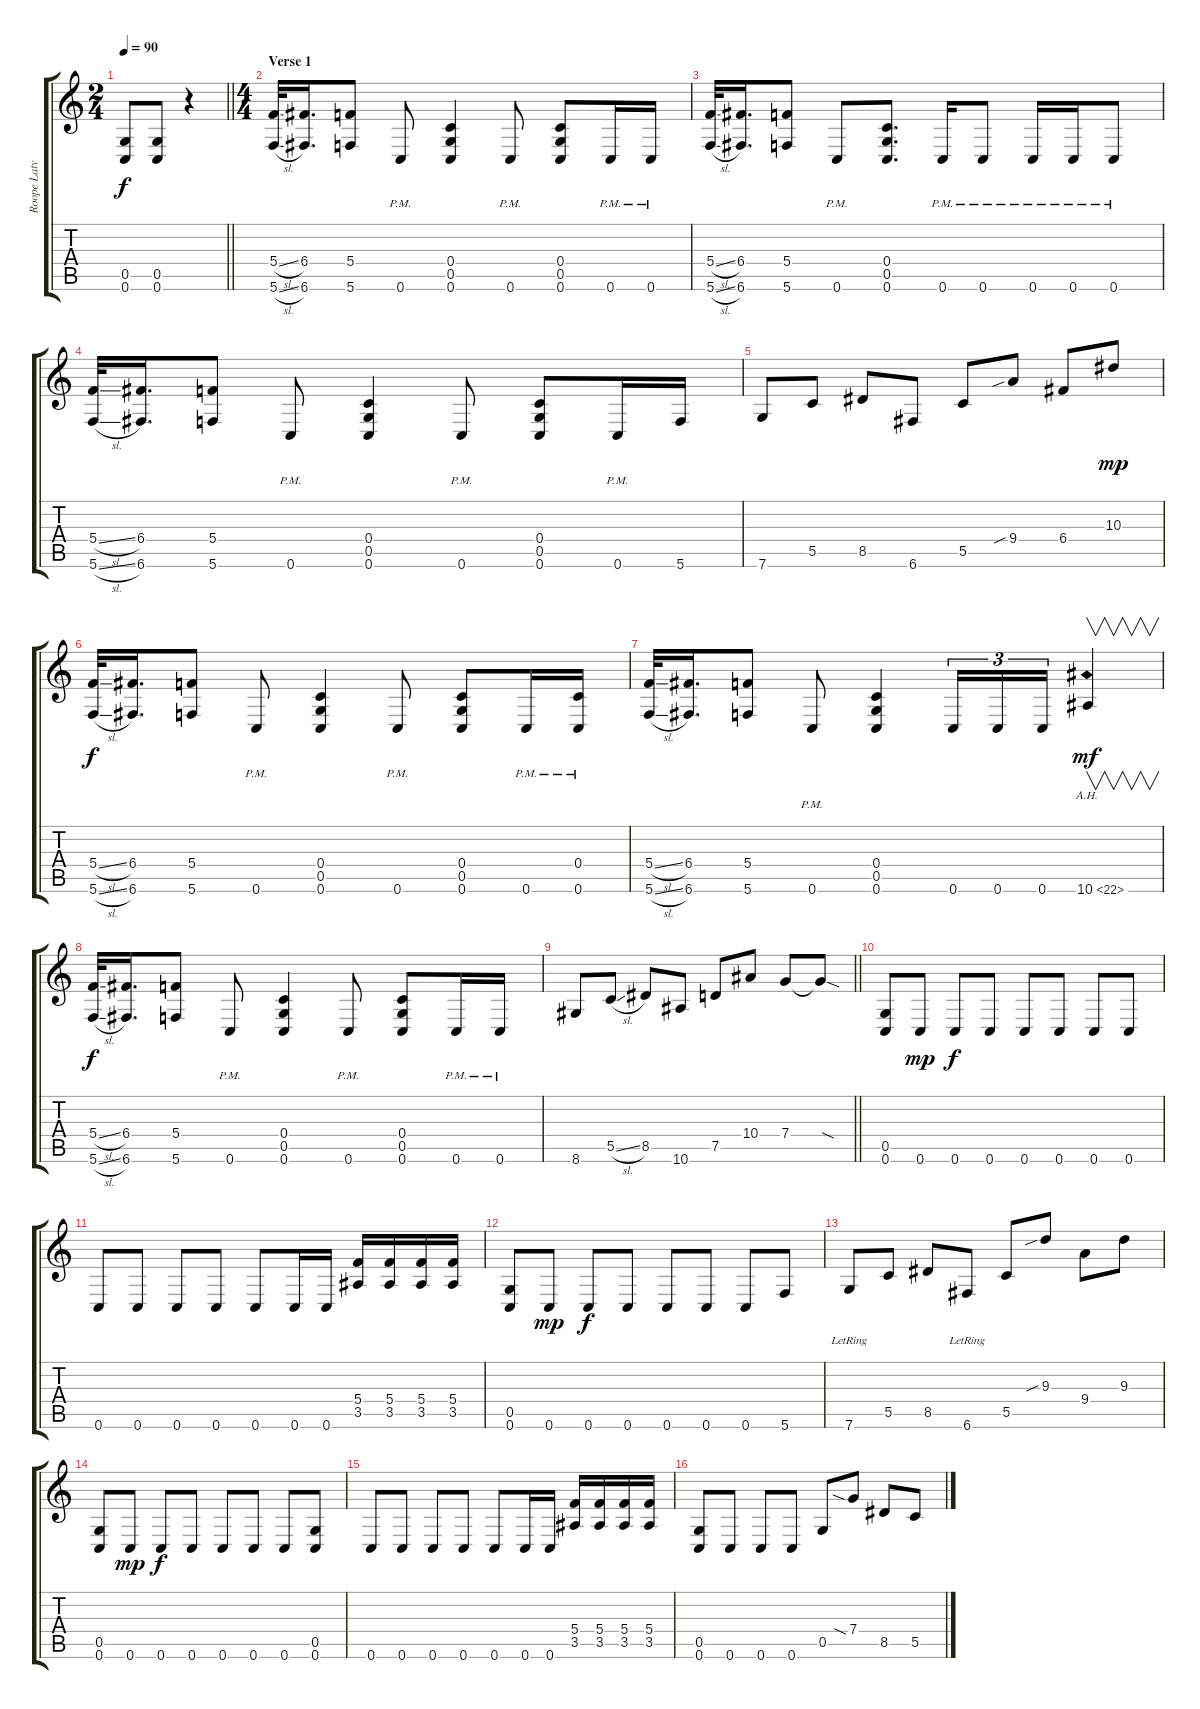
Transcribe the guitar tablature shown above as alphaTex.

\track ("Roope Latvala" "Roope Latv") {instrument distortionguitar}
\staff {score tabs}
\tuning (D4 A3 F3 C3 G2 C2) {hide}
\ts (2 4)
\tempo 90
\clef g2
\barLineRight lightlight
\ks c
(0.5 0.6).8{dy f} (0.5 0.6).8 r.4 |
\ts (4 4)
\section ("" "Verse 1")
(5.4{sl} 5.6{sl}).32 (6.4 6.6).16{d} (5.4 5.6).8 0.6{pm}.8 (0.4 0.5 0.6).4 0.6{pm}.8 (0.4 0.5 0.6).8 0.6{pm}.16 0.6{pm}.16 |
(5.4{sl} 5.6{sl}).32 (6.4 6.6).16{d} (5.4 5.6).8 0.6{pm}.8 (0.4 0.5 0.6).8{d} 0.6{pm}.16 0.6{pm}.8 0.6{pm}.16 0.6{pm}.16 0.6{pm}.8 |
(5.4{sl} 5.6{sl}).32 (6.4 6.6).16{d} (5.4 5.6).8 0.6{pm}.8 (0.4 0.5 0.6).4 0.6{pm}.8 (0.4 0.5 0.6).8 0.6{pm}.16 5.6.16 |
7.6.8 5.5.8 8.5.8 6.6.8 5.5.8 9.4{sib}.8 6.4.8 10.3.8{dy mp} |
(5.4{sl} 5.6{sl}).32{dy f} (6.4 6.6).16{d} (5.4 5.6).8 0.6{pm}.8 (0.4 0.5 0.6).4 0.6{pm}.8 (0.4 0.5 0.6).8 0.6{pm}.16 (0.4 0.6{pm}).16 |
(5.4{sl} 5.6{sl}).32 (6.4 6.6).16{d} (5.4 5.6).8 0.6{pm}.8 (0.4 0.5 0.6).4 0.6.16{tu (3 2)} 0.6.16{tu (3 2)} 0.6.16{tu (3 2)} 10.6{ah 12}.4{v dy mf} |
(5.4{sl} 5.6{sl}).32{dy f} (6.4 6.6).16{d} (5.4 5.6).8 0.6{pm}.8 (0.4 0.5 0.6).4 0.6{pm}.8 (0.4 0.5 0.6).8 0.6{pm}.16 0.6{pm}.16 |
\barLineRight lightlight
8.6.8 5.5{sl}.8 8.5.8 10.6.8 7.5.8 10.4.8 7.4.8 7.4{sod t}.8 |
(0.5 0.6).8 0.6.8{dy mp} 0.6.8{dy f} 0.6.8 0.6.8 0.6.8 0.6.8 0.6.8 |
0.6.8 0.6.8 0.6.8 0.6.8 0.6.8 0.6.16 0.6.16 (5.4 3.5).16 (5.4 3.5).16 (5.4 3.5).16 (5.4 3.5).16 |
(0.5 0.6).8 0.6.8{dy mp} 0.6.8{dy f} 0.6.8 0.6.8 0.6.8 0.6.8 5.6.8 |
7.6{lr}.8 5.5.8 8.5.8 6.6{lr}.8 5.5.8 9.3{sib}.8 9.4.8 9.3.8 |
(0.5 0.6).8 0.6.8{dy mp} 0.6.8{dy f} 0.6.8 0.6.8 0.6.8 0.6.8 (0.5 0.6).8 |
0.6.8 0.6.8 0.6.8 0.6.8 0.6.8 0.6.16 0.6.16 (5.4 3.5).16 (5.4 3.5).16 (5.4 3.5).16 (5.4 3.5).16 |
(0.5 0.6).8 0.6.8 0.6.8 0.6.8 0.5.8 7.4{sia}.8 8.5.8 5.5.8
